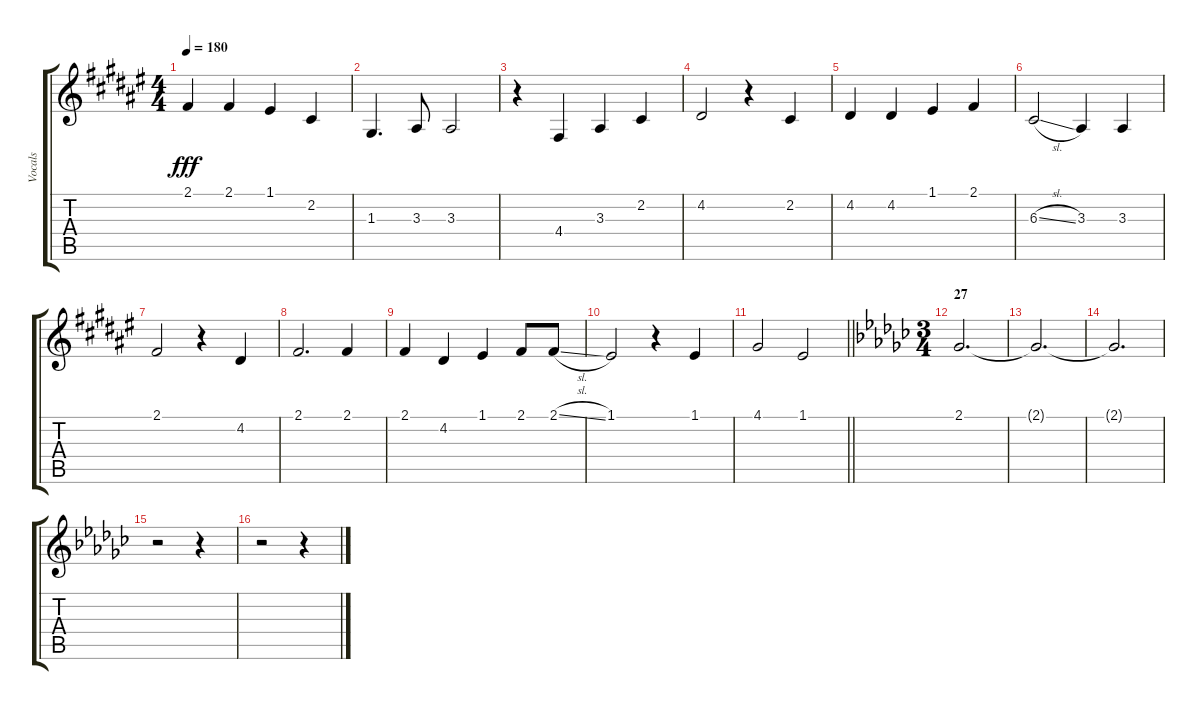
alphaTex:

\track ("Vocals" "Vocals") {instrument voiceoohs}
\staff {score tabs}
\tuning (E4 B3 G3 D3 A2 E2) {hide}
\ts (4 4)
\tempo 180
\clef g2
\ks f#
2.1.4{dy fff} 2.1.4 1.1.4 2.2.4 |
1.3.4{d} 3.3.8 3.3.2 |
r.4 4.4.4 3.3.4 2.2.4 |
4.2.2 r.4 2.2.4 |
4.2.4 4.2.4 1.1.4 2.1.4 |
6.3{sl}.2 3.3.4 3.3.4 |
2.1.2 r.4 4.2.4 |
2.1.2{d} 2.1.4 |
2.1.4 4.2.4 1.1.4 2.1.8 2.1{sl}.8 |
1.1.2 r.4 1.1.4 |
\barLineRight lightlight
4.1.2 1.1.2 |
\ts (3 4)
\section ("" "27")
\ks gb
2.1.2{d} |
2.1{t}.2{d} |
2.1{t}.2{d} |
r.2 r.4 |
r.2 r.4
